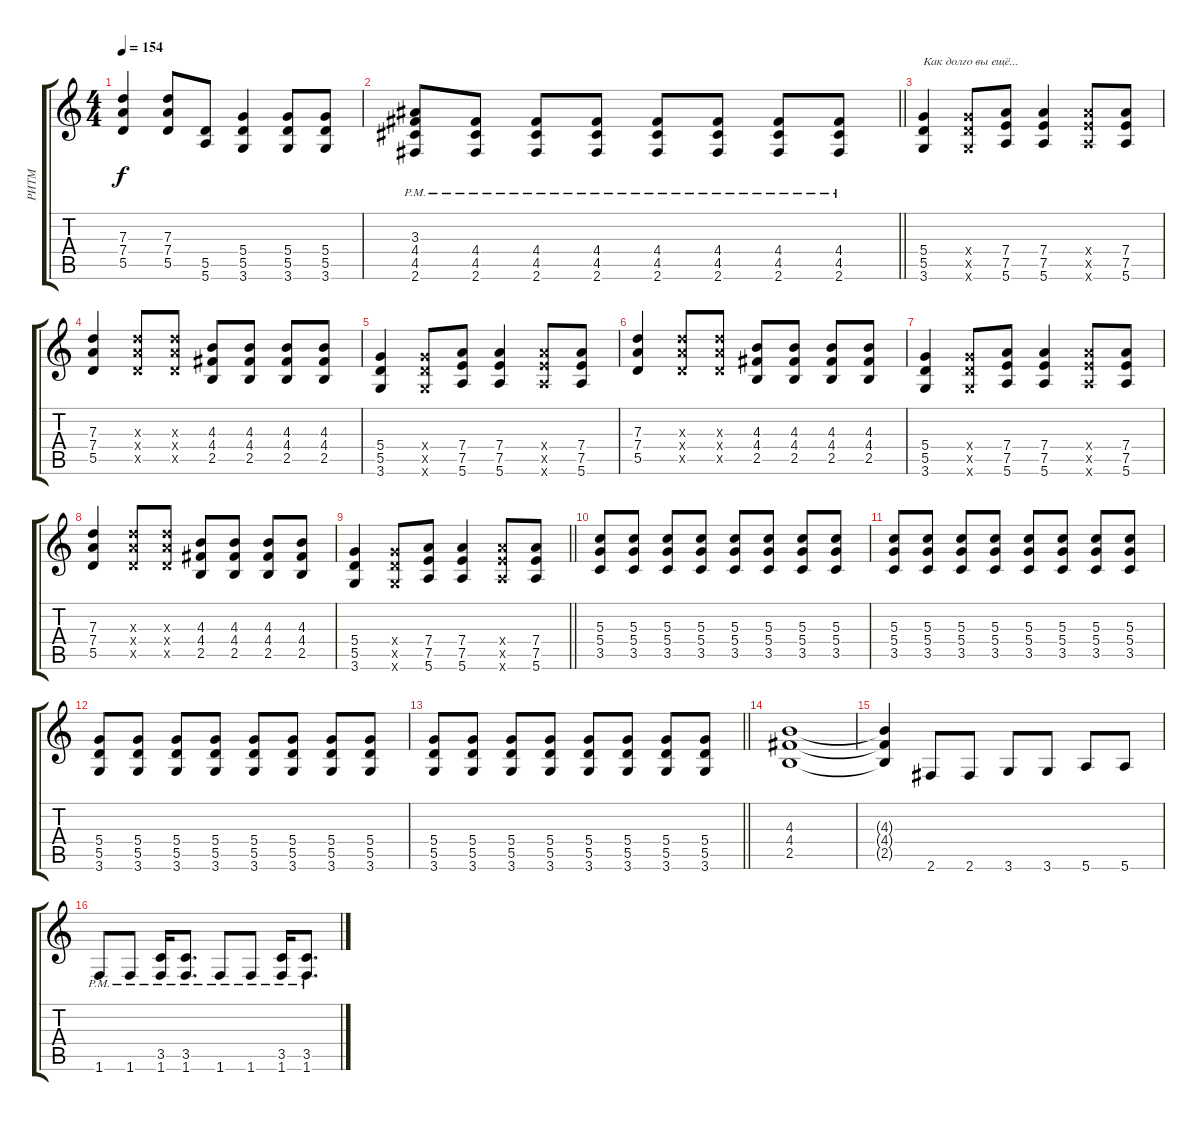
\track ("РИТМ" "РИТМ") {instrument distortionguitar}
\staff {score tabs}
\tuning (E4 B3 G3 D3 A2 E2) {hide}
\ts (4 4)
\tempo 154
\clef g2
\ks c
(7.3 7.4 5.5).4{dy f} (7.3 7.4 5.5).8 (5.5 5.6).8 (5.4 5.5 3.6).4 (5.4 5.5 3.6).8 (5.4 5.5 3.6).8 |
\barLineRight lightlight
(3.3{pm} 4.4{pm} 4.5{pm} 2.6{pm}).8 (4.4{pm} 4.5{pm} 2.6{pm}).8 (4.4{pm} 4.5{pm} 2.6{pm}).8 (4.4{pm} 4.5{pm} 2.6{pm}).8 (4.4{pm} 4.5{pm} 2.6{pm}).8 (4.4{pm} 4.5{pm} 2.6{pm}).8 (4.4{pm} 4.5{pm} 2.6{pm}).8 (4.4{pm} 4.5{pm} 2.6{pm}).8 |
(5.4 5.5 3.6).4{txt "Как долго вы ещё..."} (5.4{x} 5.5{x} 3.6{x}).8 (7.4 7.5 5.6).8 (7.4 7.5 5.6).4 (7.4{x} 7.5{x} 5.6{x}).8 (7.4 7.5 5.6).8 |
(7.3 7.4 5.5).4 (7.3{x} 7.4{x} 5.5{x}).8 (7.3{x} 7.4{x} 5.5{x}).8 (4.3 4.4 2.5).8 (4.3 4.4 2.5).8 (4.3 4.4 2.5).8 (4.3 4.4 2.5).8 |
(5.4 5.5 3.6).4 (5.4{x} 5.5{x} 3.6{x}).8 (7.4 7.5 5.6).8 (7.4 7.5 5.6).4 (7.4{x} 7.5{x} 5.6{x}).8 (7.4 7.5 5.6).8 |
(7.3 7.4 5.5).4 (7.3{x} 7.4{x} 5.5{x}).8 (7.3{x} 7.4{x} 5.5{x}).8 (4.3 4.4 2.5).8 (4.3 4.4 2.5).8 (4.3 4.4 2.5).8 (4.3 4.4 2.5).8 |
(5.4 5.5 3.6).4 (5.4{x} 5.5{x} 3.6{x}).8 (7.4 7.5 5.6).8 (7.4 7.5 5.6).4 (7.4{x} 7.5{x} 5.6{x}).8 (7.4 7.5 5.6).8 |
(7.3 7.4 5.5).4 (7.3{x} 7.4{x} 5.5{x}).8 (7.3{x} 7.4{x} 5.5{x}).8 (4.3 4.4 2.5).8 (4.3 4.4 2.5).8 (4.3 4.4 2.5).8 (4.3 4.4 2.5).8 |
\barLineRight lightlight
(5.4 5.5 3.6).4 (5.4{x} 5.5{x} 3.6{x}).8 (7.4 7.5 5.6).8 (7.4 7.5 5.6).4 (7.4{x} 7.5{x} 5.6{x}).8 (7.4 7.5 5.6).8 |
(5.3 5.4 3.5).8 (5.3 5.4 3.5).8 (5.3 5.4 3.5).8 (5.3 5.4 3.5).8 (5.3 5.4 3.5).8 (5.3 5.4 3.5).8 (5.3 5.4 3.5).8 (5.3 5.4 3.5).8 |
(5.3 5.4 3.5).8 (5.3 5.4 3.5).8 (5.3 5.4 3.5).8 (5.3 5.4 3.5).8 (5.3 5.4 3.5).8 (5.3 5.4 3.5).8 (5.3 5.4 3.5).8 (5.3 5.4 3.5).8 |
(5.4 5.5 3.6).8 (5.4 5.5 3.6).8 (5.4 5.5 3.6).8 (5.4 5.5 3.6).8 (5.4 5.5 3.6).8 (5.4 5.5 3.6).8 (5.4 5.5 3.6).8 (5.4 5.5 3.6).8 |
\barLineRight lightlight
(5.4 5.5 3.6).8 (5.4 5.5 3.6).8 (5.4 5.5 3.6).8 (5.4 5.5 3.6).8 (5.4 5.5 3.6).8 (5.4 5.5 3.6).8 (5.4 5.5 3.6).8 (5.4 5.5 3.6).8 |
(4.3 4.4 2.5).1 |
(4.3{t} 4.4{t} 2.5{t}).4 2.6.8 2.6.8 3.6.8 3.6.8 5.6.8 5.6.8 |
1.6{pm}.8 1.6{pm}.8 (3.5{pm} 1.6{pm}).16 (3.5{pm} 1.6{pm}).8{d} 1.6{pm}.8 1.6{pm}.8 (3.5{pm} 1.6{pm}).16 (3.5{pm} 1.6{pm}).8{d}
